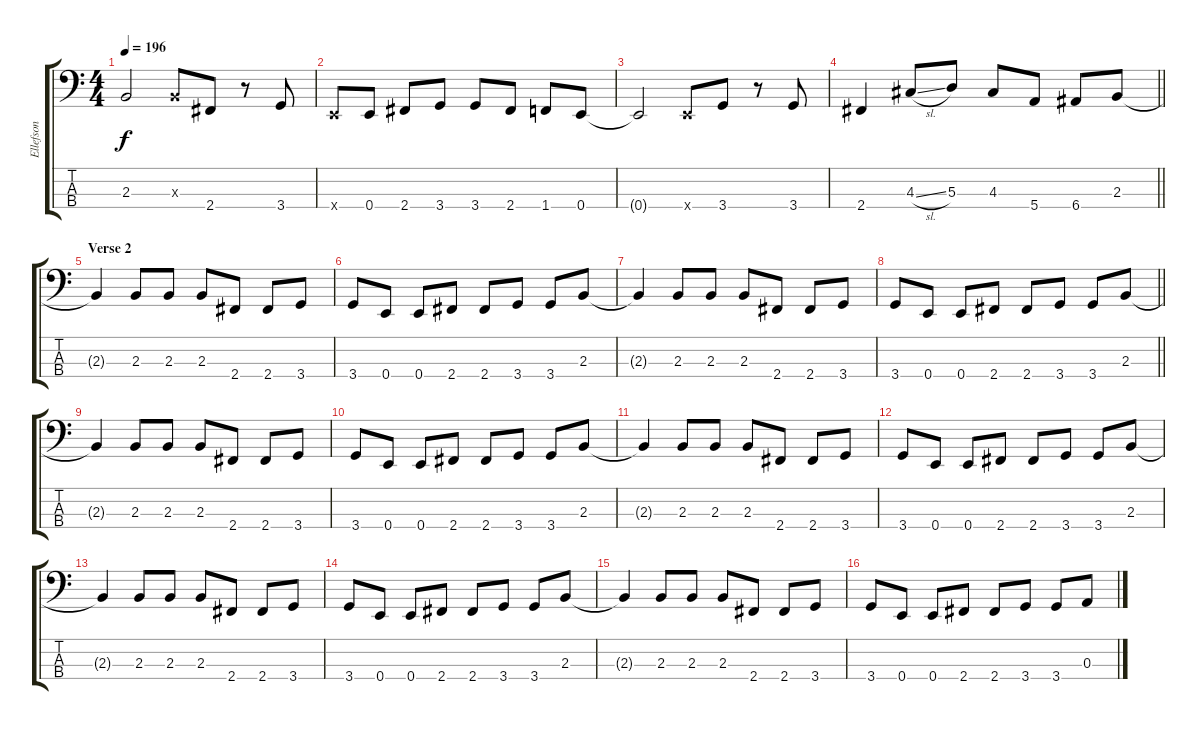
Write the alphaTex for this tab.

\track ("Ellefson" "Ellefson") {instrument electricbasspick}
\staff {score tabs}
\tuning (G2 D2 A1 E1) {hide}
\ts (4 4)
\tempo 196
\clef f4
\ks c
2.3.2{dy f} 2.3{x}.8 2.4.8 r.8 3.4.8 |
0.4{x}.8 0.4.8 2.4.8 3.4.8 3.4.8 2.4.8 1.4.8 0.4.8 |
0.4{t}.2 0.4{x}.8 3.4.8 r.8 3.4.8 |
\barLineRight lightlight
2.4.4 4.3{sl}.8 5.3.8 4.3.8 5.4.8 6.4.8 2.3.8 |
\section ("" "Verse 2")
2.3{t}.4 2.3.8 2.3.8 2.3.8 2.4.8 2.4.8 3.4.8 |
3.4.8 0.4.8 0.4.8 2.4.8 2.4.8 3.4.8 3.4.8 2.3.8 |
2.3{t}.4 2.3.8 2.3.8 2.3.8 2.4.8 2.4.8 3.4.8 |
\barLineRight lightlight
3.4.8 0.4.8 0.4.8 2.4.8 2.4.8 3.4.8 3.4.8 2.3.8 |
2.3{t}.4 2.3.8 2.3.8 2.3.8 2.4.8 2.4.8 3.4.8 |
3.4.8 0.4.8 0.4.8 2.4.8 2.4.8 3.4.8 3.4.8 2.3.8 |
2.3{t}.4 2.3.8 2.3.8 2.3.8 2.4.8 2.4.8 3.4.8 |
3.4.8 0.4.8 0.4.8 2.4.8 2.4.8 3.4.8 3.4.8 2.3.8 |
2.3{t}.4 2.3.8 2.3.8 2.3.8 2.4.8 2.4.8 3.4.8 |
3.4.8 0.4.8 0.4.8 2.4.8 2.4.8 3.4.8 3.4.8 2.3.8 |
2.3{t}.4 2.3.8 2.3.8 2.3.8 2.4.8 2.4.8 3.4.8 |
3.4.8 0.4.8 0.4.8 2.4.8 2.4.8 3.4.8 3.4.8 0.3.8
